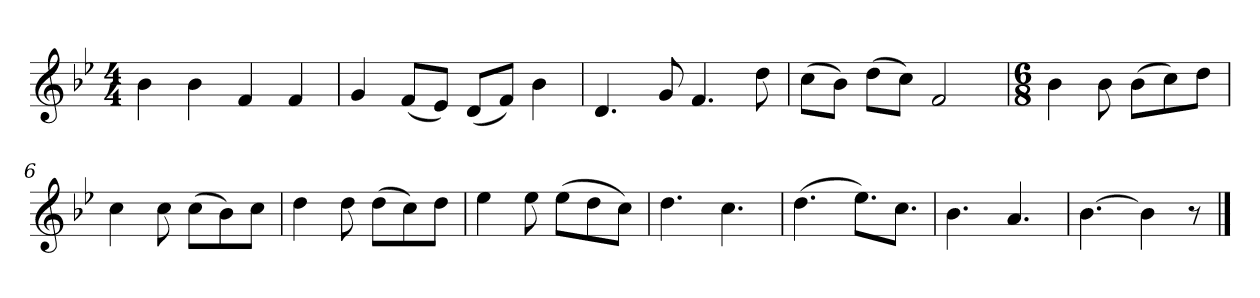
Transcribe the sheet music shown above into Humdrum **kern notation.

**kern
*part1
*staff1
*k[b-e-]
*M4/4
*MM120
=1
4b-
4b-
4f
4f
=2
4g
(8fL
8e-J)
(8dL
8fJ)
4b-
=3
4.d
8g
4.f
8dd
=4
(8ccL
8b-J)
(8ddL
8ccJ)
2f
=5
*M6/8
4b-
8b-
(8b-L
8cc)
8ddJ
=6
4cc
8cc
(8ccL
8b-)
8ccJ
=7
4dd
8dd
(8ddL
8cc)
8ddJ
=8
4ee-
8ee-
(8ee-L
8dd
8ccJ)
=9
4.dd
4.cc
=10
(4.dd
8.ee-L)
8.ccJ
=11
4.b-
4.a
=12
[4.b-
4b-]
8r
==
*-
